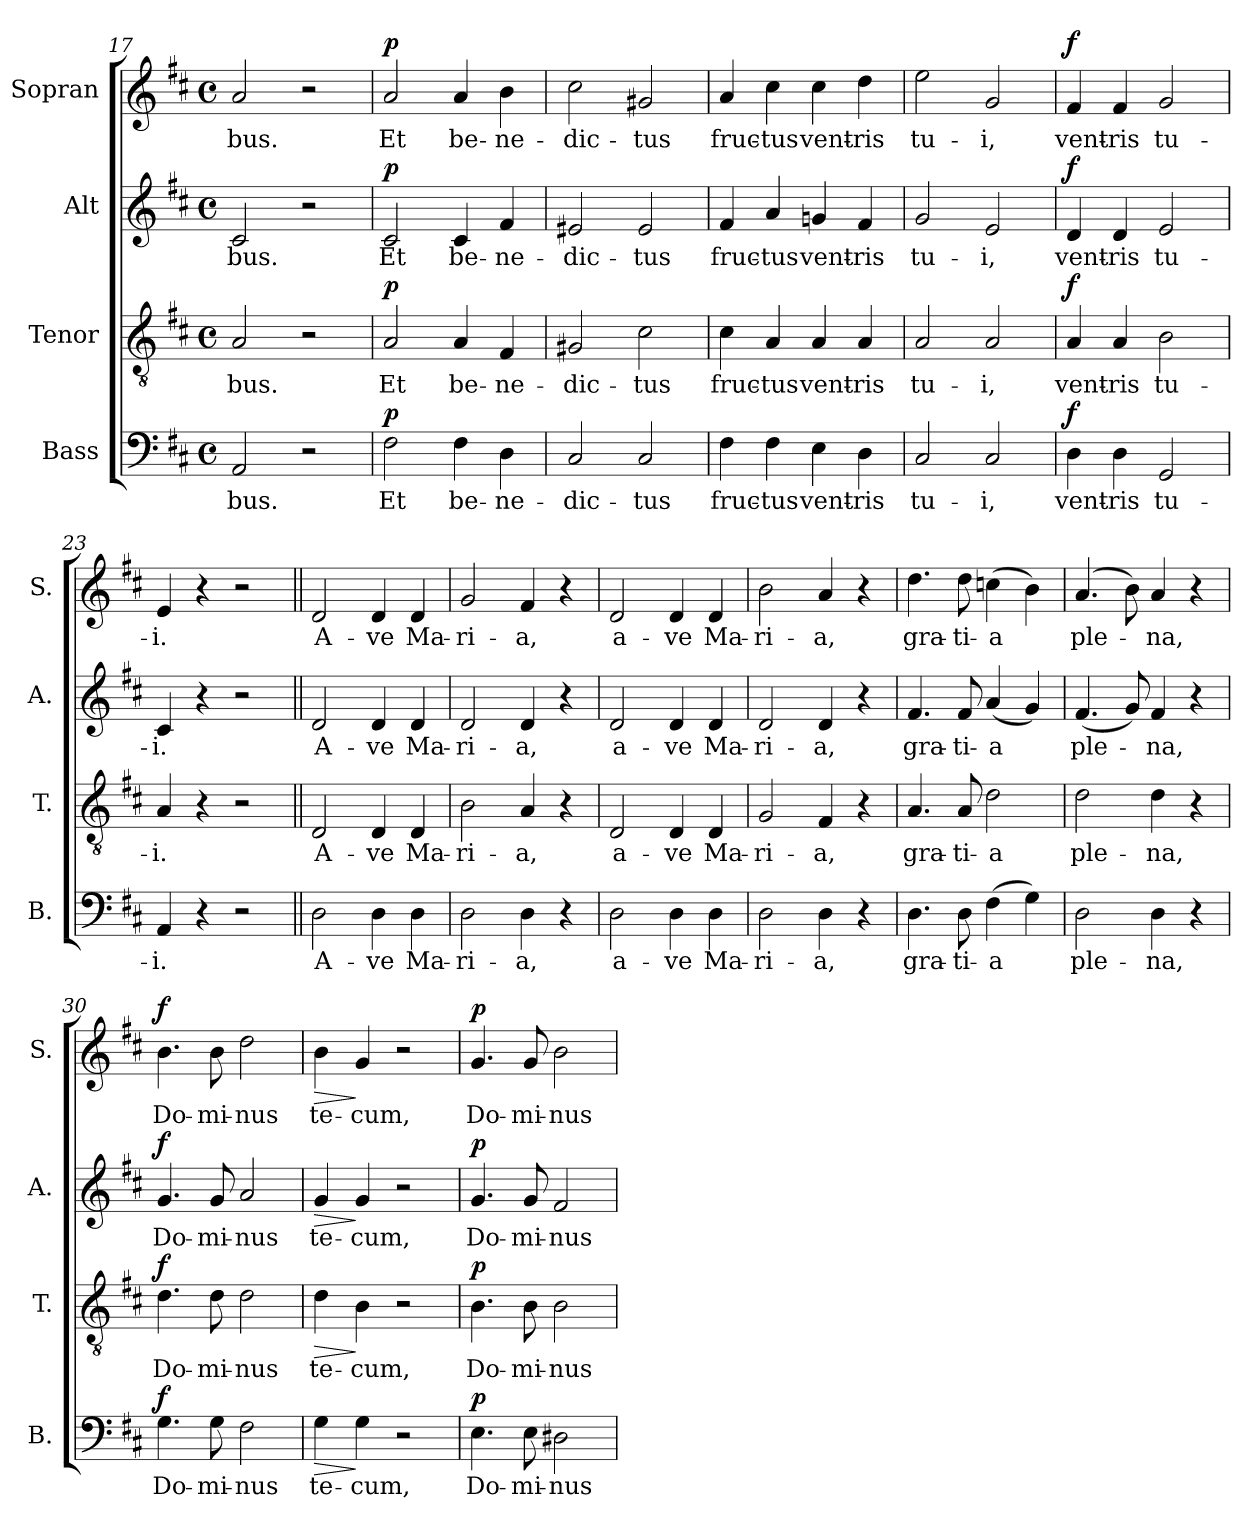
**kern	**text	**dynam	**kern	**text	**dynam	**kern	**text	**dynam	**kern	**text	**dynam
*part4	*part4	*part4	*part3	*part3	*part3	*part2	*part2	*part2	*part1	*part1	*part1
*staff4	*staff4	*staff4	*staff3	*staff3	*staff3	*staff2	*staff2	*staff2	*staff1	*staff1	*staff1
*I"Bass	*	*	*I"Tenor	*	*	*I"Alt	*	*	*I"Sopran	*	*
*I'B.	*	*	*I'T.	*	*	*I'A.	*	*	*I'S.	*	*
*clefF4	*	*	*clefGv2	*	*	*clefG2	*	*	*clefG2	*	*
*k[f#c#]	*	*	*k[f#c#]	*	*	*k[f#c#]	*	*	*k[f#c#]	*	*
*D:	*	*	*D:	*	*	*D:	*	*	*D:	*	*
*M4/4	*	*	*M4/4	*	*	*M4/4	*	*	*M4/4	*	*
*met(c)	*	*	*met(c)	*	*	*met(c)	*	*	*met(c)	*	*
=17	=17	=17	=17	=17	=17	=17	=17	=17	=17	=17	=17
!	!LO:LY:b	!	!	!LO:LY:b	!	!	!LO:LY:b	!	!	!LO:LY:b	!
2AA/	-bus.	.	2A/	-bus.	.	2c#/	-bus.	.	2a/	-bus.	.
2r	.	.	2r	.	.	2r	.	.	2r	.	.
=18	=18	=18	=18	=18	=18	=18	=18	=18	=18	=18	=18
!	!LO:LY:b	!LO:DY:a	!	!LO:LY:b	!LO:DY:a	!	!LO:LY:b	!LO:DY:a	!	!LO:LY:b	!LO:DY:a
2F#\	Et	p	2A/	Et	p	2c#/	Et	p	2a/	Et	p
!	!LO:LY:b	!	!	!LO:LY:b	!	!	!LO:LY:b	!	!	!LO:LY:b	!
4F#\	be-	.	4A/	be-	.	4c#/	be-	.	4a/	be-	.
!	!LO:LY:b	!	!	!LO:LY:b	!	!	!LO:LY:b	!	!	!LO:LY:b	!
4D\	-ne-	.	4F#/	-ne-	.	4f#/	-ne-	.	4b\	-ne-	.
=19	=19	=19	=19	=19	=19	=19	=19	=19	=19	=19	=19
!	!LO:LY:b	!	!	!LO:LY:b	!	!	!LO:LY:b	!	!	!LO:LY:b	!
2C#/	-dic-	.	2G#X/	-dic-	.	2e#X/	-dic-	.	2cc#\	-dic-	.
!	!LO:LY:b	!	!	!LO:LY:b	!	!	!LO:LY:b	!	!	!LO:LY:b	!
2C#/	-tus	.	2c#\	-tus	.	2e#/	-tus	.	2g#X/	-tus	.
=20	=20	=20	=20	=20	=20	=20	=20	=20	=20	=20	=20
!	!LO:LY:b	!	!	!LO:LY:b	!	!	!LO:LY:b	!	!	!LO:LY:b	!
4F#\	fruc-	.	4c#\	fruc-	.	4f#/	fruc-	.	4a/	fruc-	.
!	!LO:LY:b	!	!	!LO:LY:b	!	!	!LO:LY:b	!	!	!LO:LY:b	!
4F#\	-tus	.	4A/	-tus	.	4a/	-tus	.	4cc#\	-tus	.
!	!LO:LY:b	!	!	!LO:LY:b	!	!	!LO:LY:b	!	!	!LO:LY:b	!
4E\	vent-	.	4A/	vent-	.	4gn/	vent-	.	4cc#\	vent-	.
!	!LO:LY:b	!	!	!LO:LY:b	!	!	!LO:LY:b	!	!	!LO:LY:b	!
4D\	-ris	.	4A/	-ris	.	4f#/	-ris	.	4dd\	-ris	.
=21	=21	=21	=21	=21	=21	=21	=21	=21	=21	=21	=21
!	!LO:LY:b	!	!	!LO:LY:b	!	!	!LO:LY:b	!	!	!LO:LY:b	!
2C#/	tu-	.	2A/	tu-	.	2g/	tu-	.	2ee\	tu-	.
!	!LO:LY:b	!	!	!LO:LY:b	!	!	!LO:LY:b	!	!	!LO:LY:b	!
2C#/	-i,	.	2A/	-i,	.	2e/	-i,	.	2g/	-i,	.
!!LO:LB:g=z
=22	=22	=22	=22	=22	=22	=22	=22	=22	=22	=22	=22
!	!LO:LY:b	!LO:DY:a	!	!LO:LY:b	!LO:DY:a	!	!LO:LY:b	!LO:DY:a	!	!LO:LY:b	!LO:DY:a
4D\	vent-	f	4A/	vent-	f	4d/	vent-	f	4f#/	vent-	f
!	!LO:LY:b	!	!	!LO:LY:b	!	!	!LO:LY:b	!	!	!LO:LY:b	!
4D\	-ris	.	4A/	-ris	.	4d/	-ris	.	4f#/	-ris	.
!	!LO:LY:b	!	!	!LO:LY:b	!	!	!LO:LY:b	!	!	!LO:LY:b	!
2GG/	tu-	.	2B\	tu-	.	2e/	tu-	.	2g/	tu-	.
=23	=23	=23	=23	=23	=23	=23	=23	=23	=23	=23	=23
!	!LO:LY:b	!	!	!LO:LY:b	!	!	!LO:LY:b	!	!	!LO:LY:b	!
4AA/	-i.	.	4A/	-i.	.	4c#/	-i.	.	4e/	-i.	.
4r	.	.	4r	.	.	4r	.	.	4r	.	.
2r	.	.	2r	.	.	2r	.	.	2r	.	.
=24||	=24||	=24||	=24||	=24||	=24||	=24||	=24||	=24||	=24||	=24||	=24||
!	!LO:LY:b	!	!	!LO:LY:b	!	!	!LO:LY:b	!	!	!LO:LY:b	!
2D\	A-	.	2D/	A-	.	2d/	A-	.	2d/	A-	.
!	!LO:LY:b	!	!	!LO:LY:b	!	!	!LO:LY:b	!	!	!LO:LY:b	!
4D\	-ve	.	4D/	-ve	.	4d/	-ve	.	4d/	-ve	.
!	!LO:LY:b	!	!	!LO:LY:b	!	!	!LO:LY:b	!	!	!LO:LY:b	!
4D\	Ma-	.	4D/	Ma-	.	4d/	Ma-	.	4d/	Ma-	.
=25	=25	=25	=25	=25	=25	=25	=25	=25	=25	=25	=25
!	!LO:LY:b	!	!	!LO:LY:b	!	!	!LO:LY:b	!	!	!LO:LY:b	!
2D\	-ri-	.	2B\	-ri-	.	2d/	-ri-	.	2g/	-ri-	.
!	!LO:LY:b	!	!	!LO:LY:b	!	!	!LO:LY:b	!	!	!LO:LY:b	!
4D\	-a,	.	4A/	-a,	.	4d/	-a,	.	4f#/	-a,	.
4r	.	.	4r	.	.	4r	.	.	4r	.	.
=26	=26	=26	=26	=26	=26	=26	=26	=26	=26	=26	=26
!	!LO:LY:b	!	!	!LO:LY:b	!	!	!LO:LY:b	!	!	!LO:LY:b	!
2D\	a-	.	2D/	a-	.	2d/	a-	.	2d/	a-	.
!	!LO:LY:b	!	!	!LO:LY:b	!	!	!LO:LY:b	!	!	!LO:LY:b	!
4D\	-ve	.	4D/	-ve	.	4d/	-ve	.	4d/	-ve	.
!	!LO:LY:b	!	!	!LO:LY:b	!	!	!LO:LY:b	!	!	!LO:LY:b	!
4D\	Ma-	.	4D/	Ma-	.	4d/	Ma-	.	4d/	Ma-	.
=27	=27	=27	=27	=27	=27	=27	=27	=27	=27	=27	=27
!	!LO:LY:b	!	!	!LO:LY:b	!	!	!LO:LY:b	!	!	!LO:LY:b	!
2D\	-ri-	.	2G/	-ri-	.	2d/	-ri-	.	2b\	-ri-	.
!	!LO:LY:b	!	!	!LO:LY:b	!	!	!LO:LY:b	!	!	!LO:LY:b	!
4D\	-a,	.	4F#/	-a,	.	4d/	-a,	.	4a/	-a,	.
4r	.	.	4r	.	.	4r	.	.	4r	.	.
!!LO:LB:g=z
=28	=28	=28	=28	=28	=28	=28	=28	=28	=28	=28	=28
!	!LO:LY:b	!	!	!LO:LY:b	!	!	!LO:LY:b	!	!	!LO:LY:b	!
4.D\	gra-	.	4.A/	gra-	.	4.f#/	gra-	.	4.dd\	gra-	.
!	!LO:LY:b	!	!	!LO:LY:b	!	!	!LO:LY:b	!	!	!LO:LY:b	!
8D\	-ti-	.	8A/	-ti-	.	8f#/	-ti-	.	8dd\	-ti-	.
!	!LO:LY:b	!	!	!LO:LY:b	!	!	!LO:LY:b	!	!	!LO:LY:b	!
(>4F#\	-a	.	2d\	-a	.	(<4a/	-a	.	(>4ccn\	-a	.
4G\)	.	.	.	.	.	4g/)	.	.	4b\)	.	.
=29	=29	=29	=29	=29	=29	=29	=29	=29	=29	=29	=29
!	!LO:LY:b	!	!	!LO:LY:b	!	!	!LO:LY:b	!	!	!LO:LY:b	!
2D\	ple-	.	2d\	ple-	.	(<4.f#/	ple-	.	(4.a/	ple-	.
.	.	.	.	.	.	8g/)	.	.	8b\)	.	.
!	!LO:LY:b	!	!	!LO:LY:b	!	!	!LO:LY:b	!	!	!LO:LY:b	!
4D\	-na,	.	4d\	-na,	.	4f#/	-na,	.	4a/	-na,	.
4r	.	.	4r	.	.	4r	.	.	4r	.	.
=30	=30	=30	=30	=30	=30	=30	=30	=30	=30	=30	=30
!	!LO:LY:b	!LO:DY:a	!	!LO:LY:b	!LO:DY:a	!	!LO:LY:b	!LO:DY:a	!	!LO:LY:b	!LO:DY:a
4.G\	Do-	f	4.d\	Do-	f	4.g/	Do-	f	4.b\	Do-	f
!	!LO:LY:b	!	!	!LO:LY:b	!	!	!LO:LY:b	!	!	!LO:LY:b	!
8G\	-mi-	.	8d\	-mi-	.	8g/	-mi-	.	8b\	-mi-	.
!	!LO:LY:b	!	!	!LO:LY:b	!	!	!LO:LY:b	!	!	!LO:LY:b	!
2F#\	-nus	.	2d\	-nus	.	2a/	-nus	.	2dd\	-nus	.
=31	=31	=31	=31	=31	=31	=31	=31	=31	=31	=31	=31
!	!LO:LY:b	!LO:HP:b	!	!LO:LY:b	!LO:HP:b	!	!LO:LY:b	!LO:HP:b	!	!LO:LY:b	!LO:HP:b
4G\	te-	>	4d\	te-	>	4g/	te-	>	4b\	te-	>
!	!LO:LY:b	!	!	!LO:LY:b	!	!	!LO:LY:b	!	!	!LO:LY:b	!
4G\	-cum,	]	4B\	-cum,	]	4g/	-cum,	]	4g/	-cum,	]
2r	.	.	2r	.	.	2r	.	.	2r	.	.
=32	=32	=32	=32	=32	=32	=32	=32	=32	=32	=32	=32
!	!LO:LY:b	!LO:DY:a	!	!LO:LY:b	!LO:DY:a	!	!LO:LY:b	!LO:DY:a	!	!LO:LY:b	!LO:DY:a
4.E\	Do-	p	4.B\	Do-	p	4.g/	Do-	p	4.g/	Do-	p
!	!LO:LY:b	!	!	!LO:LY:b	!	!	!LO:LY:b	!	!	!LO:LY:b	!
8E\	-mi-	.	8B\	-mi-	.	8g/	-mi-	.	8g/	-mi-	.
!	!LO:LY:b	!	!	!LO:LY:b	!	!	!LO:LY:b	!	!	!LO:LY:b	!
2D#X\	-nus	.	2B\	-nus	.	2f#/	-nus	.	2b\	-nus	.
=	=	=	=	=	=	=	=	=	=	=	=
*-	*-	*-	*-	*-	*-	*-	*-	*-	*-	*-	*-
